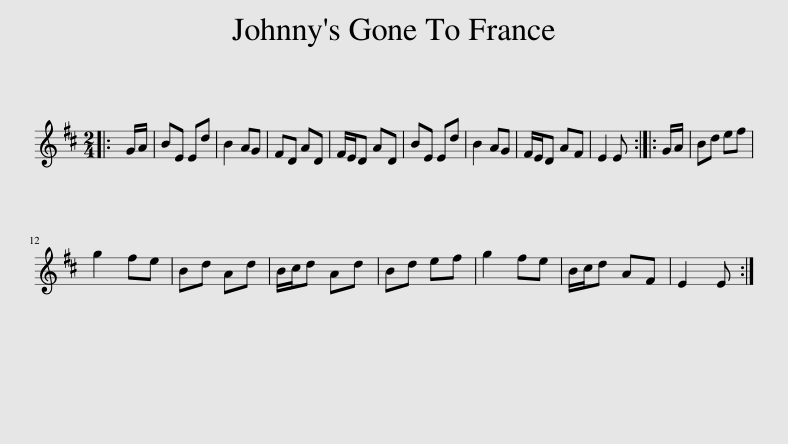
X:1
L:1/8
M:2/4
I:linebreak $
K:D
V:1 treble
V:1
|: G/A/ | BE Ed | B2 AG | FD AD | F/E/D AD | %5
 BE Ed | B2 AG | F/E/D AF | E2 E :: G/A/ | %10
 Bd ef |$ g2 fe | Bd Ad | B/c/d Ad | Bd ef | %15
 g2 fe | B/c/d AF | E2 E :| %18
